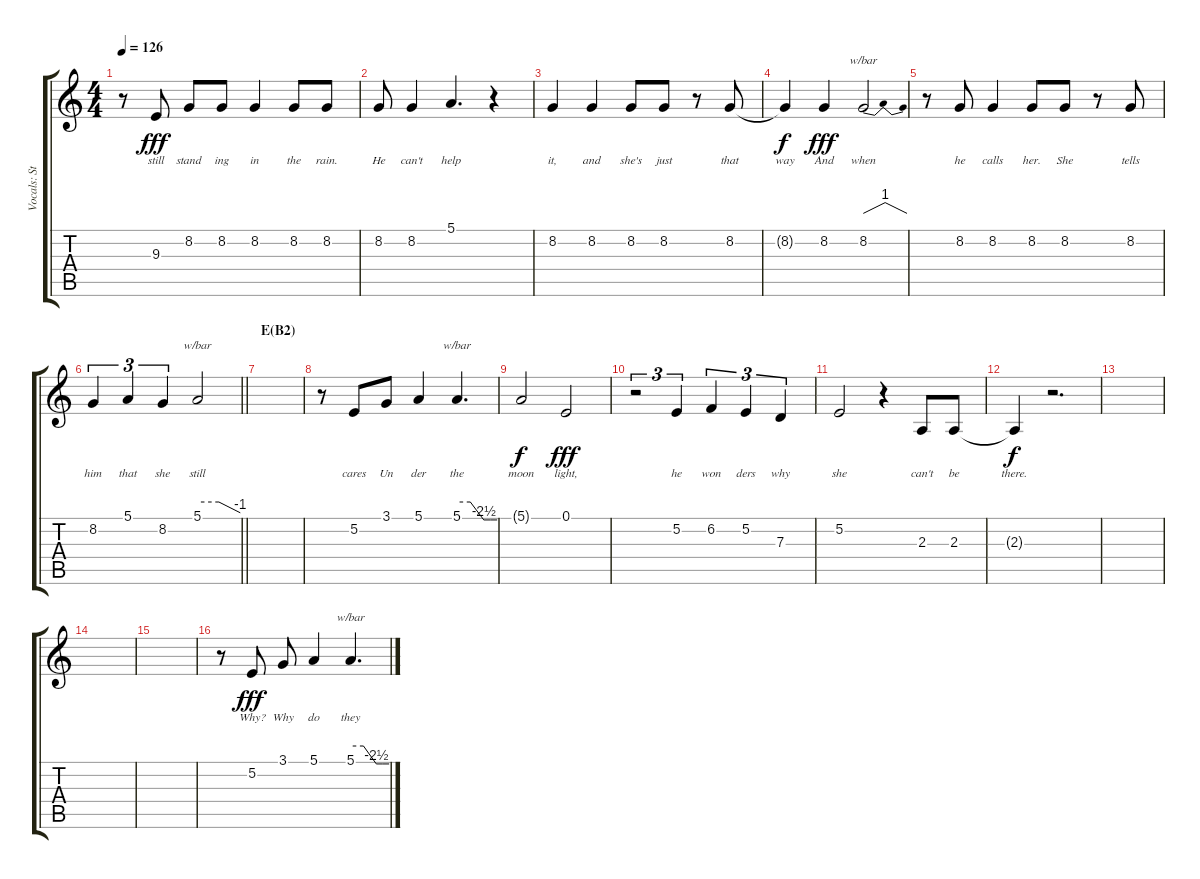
\track ("Vocals: Steve" "Vocals: St") {instrument lead2sawtooth}
\staff {score tabs}
\tuning (E4 B3 G3 D3 A2 E2) {hide}
\ts (4 4)
\tempo 126
\clef g2
\ks c
r.8{dy fff} 9.3.8{lyrics (0 "still") lyrics (1 "") lyrics (2 "") lyrics (3 "") lyrics (4 "")} 8.2.8{lyrics (0 "stand") lyrics (1 "") lyrics (2 "") lyrics (3 "") lyrics (4 "")} 8.2.8{lyrics (0 "ing") lyrics (1 "") lyrics (2 "") lyrics (3 "") lyrics (4 "")} 8.2.4{lyrics (0 "in") lyrics (1 "") lyrics (2 "") lyrics (3 "") lyrics (4 "")} 8.2.8{lyrics (0 "the") lyrics (1 "") lyrics (2 "") lyrics (3 "") lyrics (4 "")} 8.2.8{lyrics (0 "rain.") lyrics (1 "") lyrics (2 "") lyrics (3 "") lyrics (4 "")} |
8.2.8{lyrics (0 "He") lyrics (1 "") lyrics (2 "") lyrics (3 "") lyrics (4 "")} 8.2.4{lyrics (0 "can't") lyrics (1 "") lyrics (2 "") lyrics (3 "") lyrics (4 "")} 5.1.4{d lyrics (0 "help") lyrics (1 "") lyrics (2 "") lyrics (3 "") lyrics (4 "")} r.4 |
8.2.4{lyrics (0 "it,") lyrics (1 "") lyrics (2 "") lyrics (3 "") lyrics (4 "")} 8.2.4{lyrics (0 "and") lyrics (1 "") lyrics (2 "") lyrics (3 "") lyrics (4 "")} 8.2.8{lyrics (0 "she's") lyrics (1 "") lyrics (2 "") lyrics (3 "") lyrics (4 "")} 8.2.8{lyrics (0 "just") lyrics (1 "") lyrics (2 "") lyrics (3 "") lyrics (4 "")} r.8 8.2.8{lyrics (0 "that") lyrics (1 "") lyrics (2 "") lyrics (3 "") lyrics (4 "")} |
8.2{t}.4{lyrics (0 "way") lyrics (1 "") lyrics (2 "") lyrics (3 "") lyrics (4 "") dy f} 8.2.4{lyrics (0 "And") lyrics (1 "") lyrics (2 "") lyrics (3 "") lyrics (4 "") dy fff} 8.2.2{tbe (dip default 0 0 30 4 60 0) lyrics (0 "when") lyrics (1 "") lyrics (2 "") lyrics (3 "") lyrics (4 "")} |
r.8 8.2.8{lyrics (0 "he") lyrics (1 "") lyrics (2 "") lyrics (3 "") lyrics (4 "")} 8.2.4{lyrics (0 "calls") lyrics (1 "") lyrics (2 "") lyrics (3 "") lyrics (4 "")} 8.2.8{lyrics (0 "her.") lyrics (1 "") lyrics (2 "") lyrics (3 "") lyrics (4 "")} 8.2.8{lyrics (0 "She") lyrics (1 "") lyrics (2 "") lyrics (3 "") lyrics (4 "")} r.8 8.2.8{lyrics (0 "tells") lyrics (1 "") lyrics (2 "") lyrics (3 "") lyrics (4 "")} |
\barLineRight lightlight
8.2.4{tu (3 2) lyrics (0 "him") lyrics (1 "") lyrics (2 "") lyrics (3 "") lyrics (4 "")} 5.1.4{tu (3 2) lyrics (0 "that") lyrics (1 "") lyrics (2 "") lyrics (3 "") lyrics (4 "")} 8.2.4{tu (3 2) lyrics (0 "she") lyrics (1 "") lyrics (2 "") lyrics (3 "") lyrics (4 "")} 5.1.2{tbe (custom default 0 0 30 0 60 -4) lyrics (0 "still") lyrics (1 "") lyrics (2 "") lyrics (3 "") lyrics (4 "")} |
\section ("" "E(B2)")
|
r.8 5.2.8{lyrics (0 "cares") lyrics (1 "") lyrics (2 "") lyrics (3 "") lyrics (4 "") beam merge} 3.1.8{lyrics (0 "Un") lyrics (1 "") lyrics (2 "") lyrics (3 "") lyrics (4 "")} 5.1.4{lyrics (0 "der") lyrics (1 "") lyrics (2 "") lyrics (3 "") lyrics (4 "")} 5.1.4{d tbe (custom default 0 0 20 0 40 -10 50 -10 60 -10) lyrics (0 "the") lyrics (1 "") lyrics (2 "") lyrics (3 "") lyrics (4 "")} |
5.1{t}.2{lyrics (0 "moon") lyrics (1 "") lyrics (2 "") lyrics (3 "") lyrics (4 "") dy f} 0.1.2{lyrics (0 "light,") lyrics (1 "") lyrics (2 "") lyrics (3 "") lyrics (4 "") dy fff} |
r.2{tu (3 2)} 5.2.4{tu (3 2) lyrics (0 "he") lyrics (1 "") lyrics (2 "") lyrics (3 "") lyrics (4 "")} 6.2.4{tu (3 2) lyrics (0 "won") lyrics (1 "") lyrics (2 "") lyrics (3 "") lyrics (4 "")} 5.2.4{tu (3 2) lyrics (0 "ders") lyrics (1 "") lyrics (2 "") lyrics (3 "") lyrics (4 "")} 7.3.4{tu (3 2) lyrics (0 "why") lyrics (1 "") lyrics (2 "") lyrics (3 "") lyrics (4 "")} |
5.2.2{lyrics (0 "she") lyrics (1 "") lyrics (2 "") lyrics (3 "") lyrics (4 "")} r.4 2.3.8{lyrics (0 "can't") lyrics (1 "") lyrics (2 "") lyrics (3 "") lyrics (4 "")} 2.3.8{lyrics (0 "be") lyrics (1 "") lyrics (2 "") lyrics (3 "") lyrics (4 "")} |
2.3{t}.4{lyrics (0 "there.") lyrics (1 "") lyrics (2 "") lyrics (3 "") lyrics (4 "") dy f} r.2{d} |
|
|
|
r.8 5.2.8{lyrics (0 "Why?") lyrics (1 "") lyrics (2 "") lyrics (3 "") lyrics (4 "") dy fff} 3.1.8{lyrics (0 "Why") lyrics (1 "") lyrics (2 "") lyrics (3 "") lyrics (4 "")} 5.1.4{lyrics (0 "do") lyrics (1 "") lyrics (2 "") lyrics (3 "") lyrics (4 "")} 5.1.4{d tbe (custom default 0 0 20 0 40 -10 50 -10 60 -10) lyrics (0 "they") lyrics (1 "") lyrics (2 "") lyrics (3 "") lyrics (4 "")}
